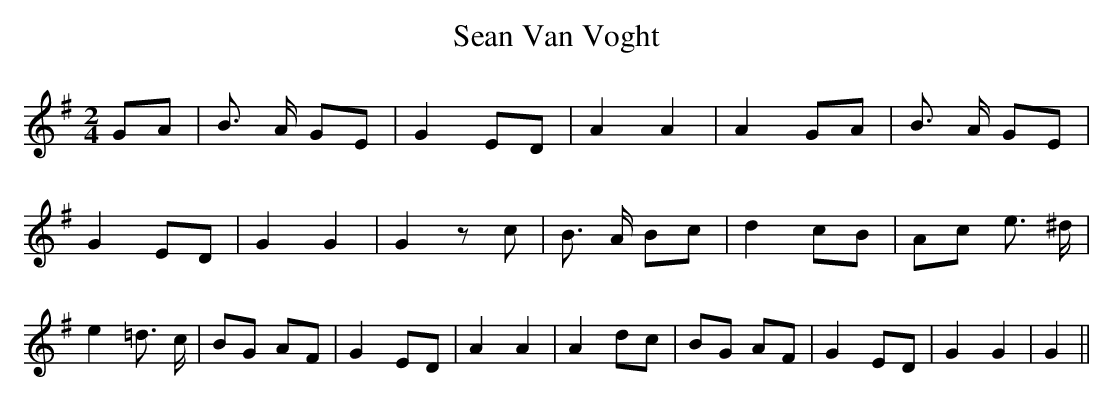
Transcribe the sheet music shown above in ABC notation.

X:1
T:Sean Van Voght
M:2/4
L:1/8
K:G
 GA| B3/2 A/2 GE| G2 ED| A2 A2| A2 GA| B3/2 A/2 GE| G2 ED| G2 G2| G2 z c|\
 B3/2 A/2 Bc| d2 cB| Ac e3/2 ^d/2| e2 =d3/2 c/2| BG AF| G2 ED| A2 A2|\
 A2 dc| BG AF| G2 ED| G2 G2| G2||
